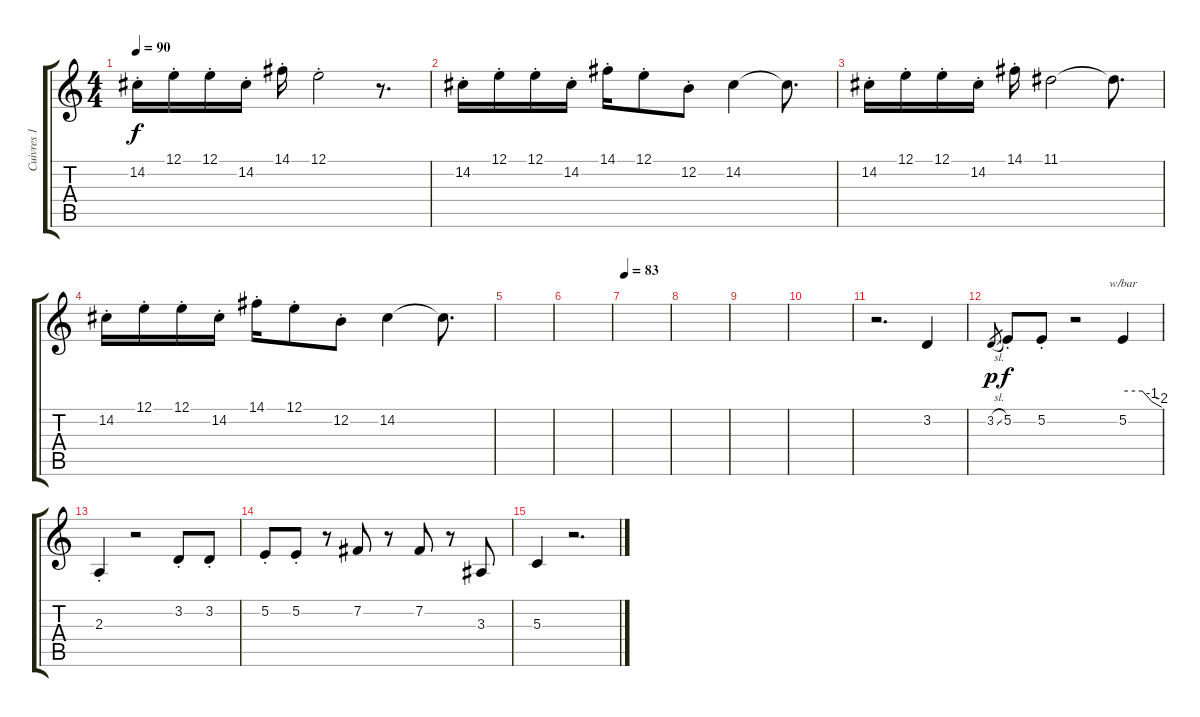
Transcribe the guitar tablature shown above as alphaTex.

\track ("Cuivres 1" "Cuivres 1") {instrument brasssection}
\staff {score tabs}
\tuning (E4 B3 G3 D3 A2 E2) {hide}
\ts (4 4)
\tempo 90
\clef g2
\ks c
14.2{st}.16{dy f instrument brasssection} 12.1{st}.16 12.1{st}.16 14.2{st}.16 14.1{st}.16 12.1{st}.2 r.8{d} |
14.2{st}.16 12.1{st}.16 12.1{st}.16 14.2{st}.16 14.1{st}.16 12.1{st}.8 12.2{st}.8 14.2.4 14.2{t}.8{d} |
14.2{st}.16 12.1{st}.16 12.1{st}.16 14.2{st}.16 14.1{st}.16 11.1.2 11.1{t}.8{d} |
14.2{st}.16 12.1{st}.16 12.1{st}.16 14.2{st}.16 14.1{st}.16 12.1{st}.8 12.2{st}.8 14.2.4 14.2{t}.8{d} |
|
|
\tempo 83
|
|
|
|
r.2{d} 3.2.4 |
3.2{sl}.8{gr dy p} 5.2{st}.8{dy f} 5.2{st}.8 r.2 5.2.4{tbe (custom default 0 0 30 0 45 -4 60 -8)} |
2.3{st}.4 r.2 3.2{st}.8{volume 4} 3.2{st}.8 |
5.2{st}.8 5.2{st}.8 r.8 7.2.8 r.8 7.2.8 r.8 3.3.8 |
5.3.4 r.2{d}
